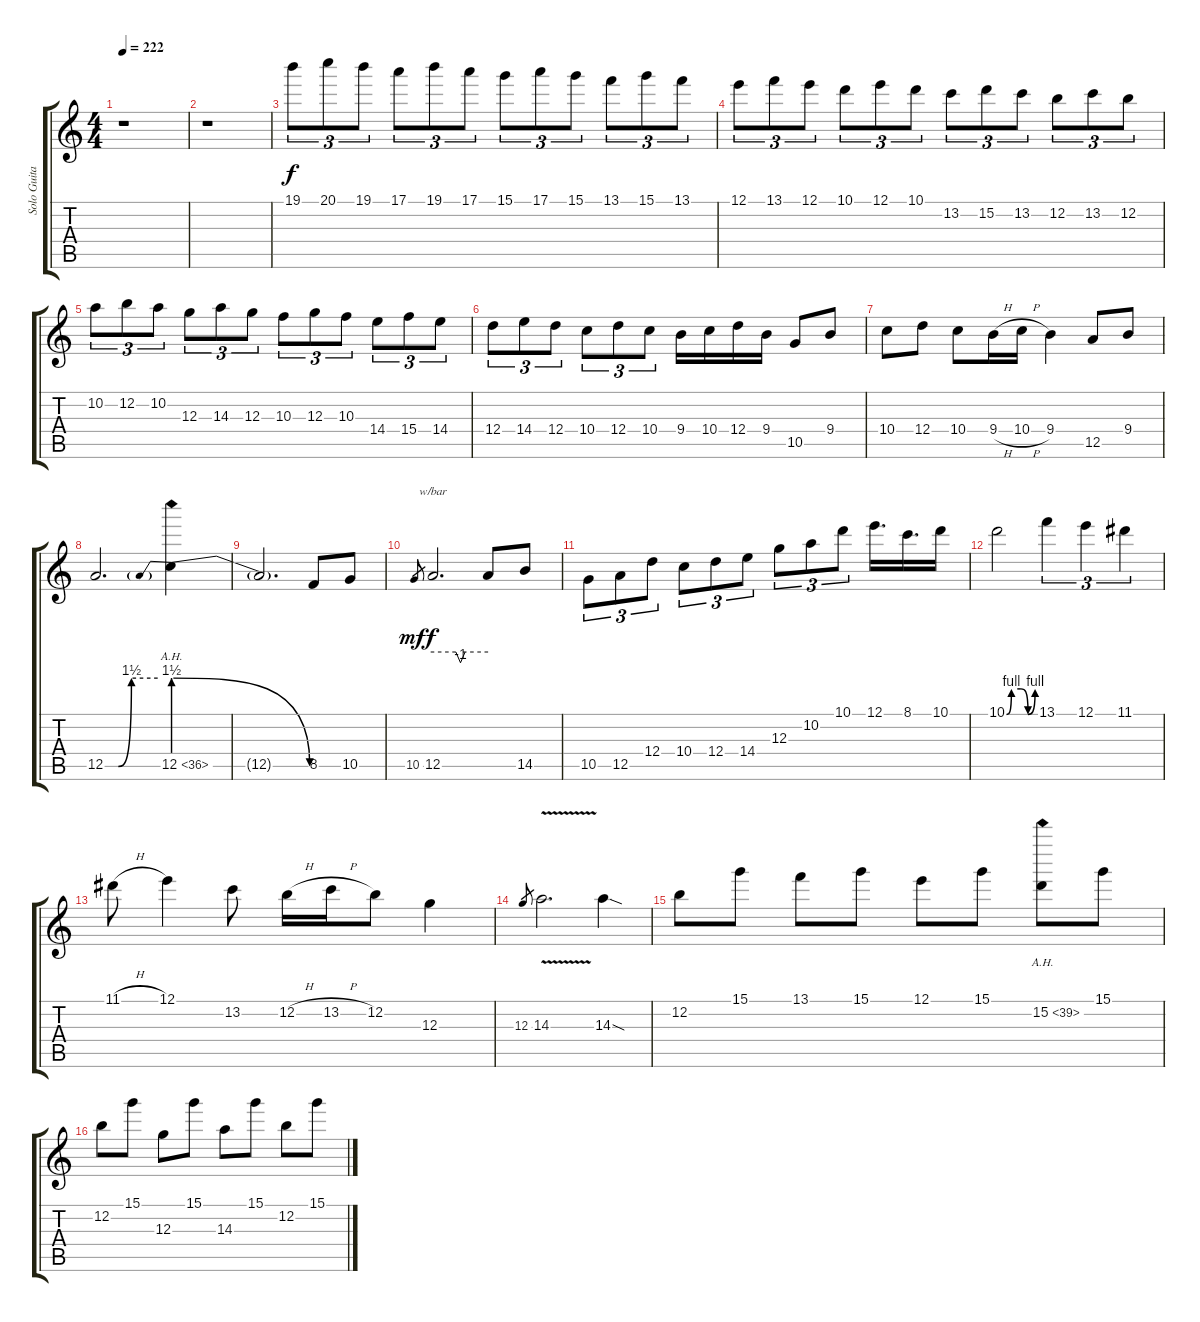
\track ("Solo Guitar" "Solo Guita") {instrument distortionguitar}
\staff {score tabs}
\tuning (E4 B3 G3 D3 A2 E2) {hide}
\ts (4 4)
\tempo 222
\clef g2
\ks c
r.1{dy f} |
r.1 |
19.1.8{tu (3 2)} 20.1.8{tu (3 2)} 19.1.8{tu (3 2)} 17.1.8{tu (3 2)} 19.1.8{tu (3 2)} 17.1.8{tu (3 2)} 15.1.8{tu (3 2)} 17.1.8{tu (3 2)} 15.1.8{tu (3 2)} 13.1.8{tu (3 2)} 15.1.8{tu (3 2)} 13.1.8{tu (3 2)} |
12.1.8{tu (3 2)} 13.1.8{tu (3 2)} 12.1.8{tu (3 2)} 10.1.8{tu (3 2)} 12.1.8{tu (3 2)} 10.1.8{tu (3 2)} 13.2.8{tu (3 2)} 15.2.8{tu (3 2)} 13.2.8{tu (3 2)} 12.2.8{tu (3 2)} 13.2.8{tu (3 2)} 12.2.8{tu (3 2)} |
10.2.8{tu (3 2)} 12.2.8{tu (3 2)} 10.2.8{tu (3 2)} 12.3.8{tu (3 2)} 14.3.8{tu (3 2)} 12.3.8{tu (3 2)} 10.3.8{tu (3 2)} 12.3.8{tu (3 2)} 10.3.8{tu (3 2)} 14.4.8{tu (3 2)} 15.4.8{tu (3 2)} 14.4.8{tu (3 2)} |
12.4.8{tu (3 2)} 14.4.8{tu (3 2)} 12.4.8{tu (3 2)} 10.4.8{tu (3 2)} 12.4.8{tu (3 2)} 10.4.8{tu (3 2)} 9.4.16 10.4.16 12.4.16 9.4.16 10.5.8 9.4.8 |
10.4.8 12.4.8 10.4.8 9.4{h}.16 10.4{h}.16 9.4.4 12.5.8 9.4.8 |
12.5{be (custom 0 0 15 0 30 6 60 6)}.2{d} 12.5{be (prebendrelease 0 6 60 0) ah 24}.4 |
12.5{t}.2{d} 8.5.8 10.5.8 |
10.5.8{gr dy mf} 12.5.2{d tbe (custom default 0 0 25 0 30 -4 35 0 60 0) dy f} 12.5{t}.8 14.5.8 |
10.5.8{tu (3 2)} 12.5.8{tu (3 2)} 12.4.8{tu (3 2)} 10.4.8{tu (3 2)} 12.4.8{tu (3 2)} 14.4.8{tu (3 2)} 12.3.8{tu (3 2)} 10.2.8{tu (3 2)} 10.1.8{tu (3 2)} 12.1.16{d} 8.1.16{d} 10.1.16 |
10.1{be (custom 0 0 10 4 30 4 45 0 60 4)}.2 13.1.4{tu (3 2)} 12.1.4{tu (3 2)} 11.1.4{tu (3 2)} |
11.1{h}.8 12.1.4 13.2.8 12.2{h}.16 13.2{h}.16 12.2.8 12.3.4 |
12.3.8{gr} 14.3{v}.2{d} 14.3{sod}.4 |
12.2.8 15.1.8 13.1.8 15.1.8 12.1.8 15.1.8 15.2{ah 24}.8 15.1.8 |
12.2.8 15.1.8 12.3.8 15.1.8 14.3.8 15.1.8 12.2.8 15.1.8
